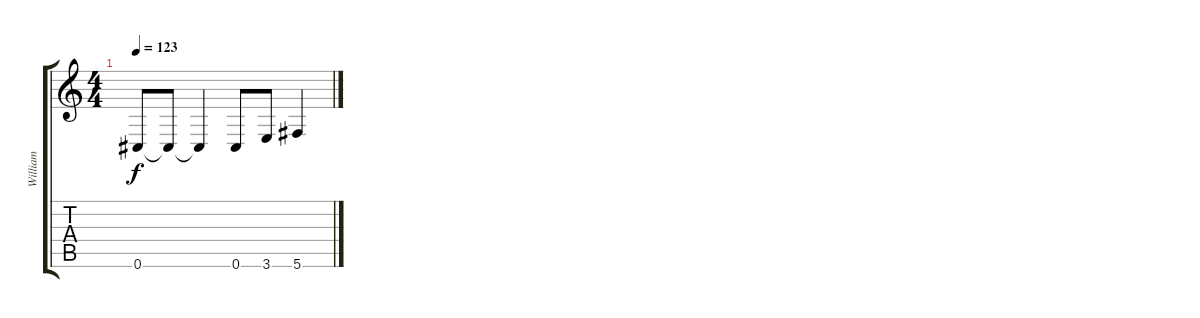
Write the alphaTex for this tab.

\track ("William" "William") {instrument distortionguitar}
\staff {score tabs}
\tuning (Eb4 Bb3 Gb3 Db3 Ab2 Db2) {hide}
\ts (4 4)
\tempo 123
\clef g2
\ks c
0.6{t}.8{dy f} 0.6{t}.8 0.6{t}.4 0.6.8 3.6.8 5.6.4
